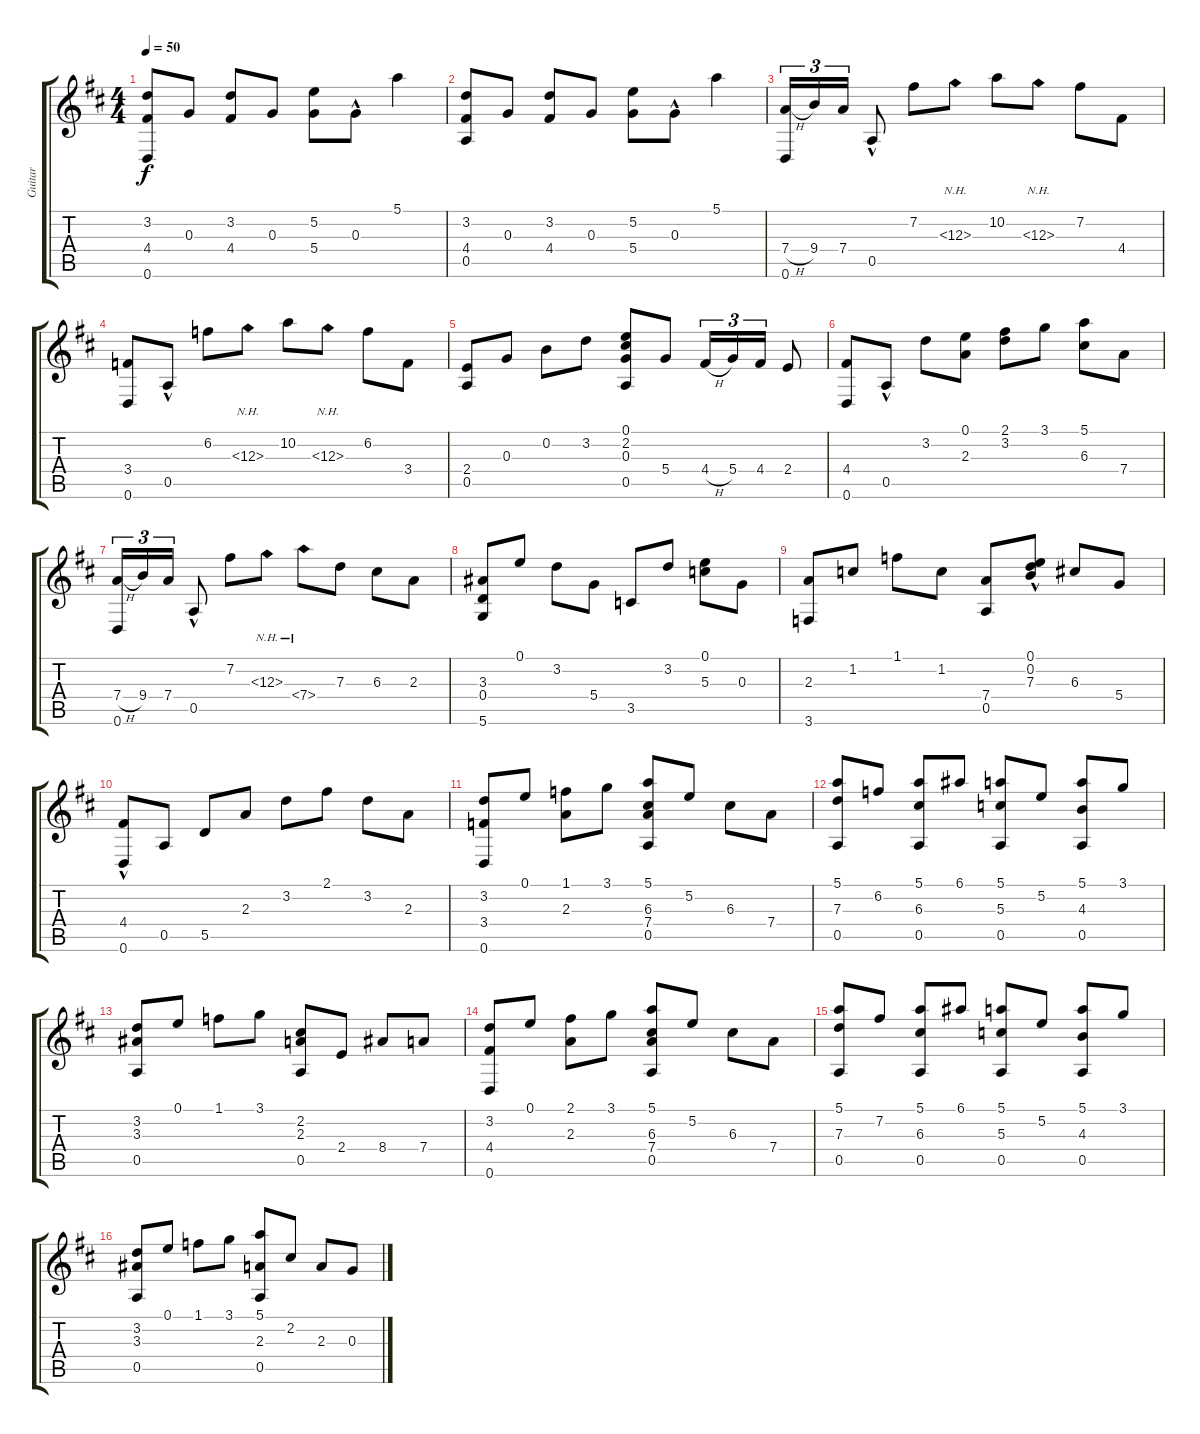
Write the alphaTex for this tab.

\track ("Guitar" "Guitar") {instrument acousticguitarnylon}
\staff {score tabs}
\tuning (E4 B3 G3 D3 A2 D2) {hide}
\ts (4 4)
\tempo 50
\clef g2
\ks d
(3.2 4.4 0.6).8{dy f} 0.3.8 (3.2 4.4).8 0.3.8 (5.2 5.4).8 0.3{hac}.8 5.1.4 |
(3.2 4.4 0.5).8 0.3.8 (3.2 4.4).8 0.3.8 (5.2 5.4).8 0.3{hac}.8 5.1.4 |
(7.4{h} 0.6).16{tu (3 2)} 9.4.16{tu (3 2)} 7.4.16{tu (3 2)} 0.5{hac}.8 7.2.8 12.3{nh}.8 10.2.8 12.3{nh}.8 7.2.8 4.4.8 |
(3.4 0.6).8 0.5{hac}.8 6.2.8 12.3{nh}.8 10.2.8 12.3{nh}.8 6.2.8 3.4.8 |
(2.4 0.5).8 0.3.8 0.2.8 3.2.8 (0.1 2.2 0.3 0.5).8 5.4.8 4.4{h}.16{tu (3 2)} 5.4.16{tu (3 2)} 4.4.16{tu (3 2)} 2.4.8 |
(4.4 0.6).8 0.5{hac}.8 3.2.8 (0.1 2.3).8 (2.1 3.2).8 3.1.8 (5.1 6.3).8 7.4.8 |
(7.4{h} 0.6).16{tu (3 2)} 9.4.16{tu (3 2)} 7.4.16{tu (3 2)} 0.5{hac}.8 7.2.8 12.3{nh}.8 7.4{nh}.8 7.3.8 6.3.8 2.3.8 |
(3.3 0.4 5.6).8 0.1.8 3.2.8 5.4.8 3.5.8 3.2.8 (0.1 5.3).8 0.3.8 |
(2.3 3.6).8 1.2.8 1.1.8 1.2.8 (7.4 0.5).8 (0.1{hac} 0.2{hac} 7.3).8 6.3.8 5.4.8 |
(4.4{hac} 0.6).8 0.5.8 5.5.8 2.3.8 3.2.8 2.1.8 3.2.8 2.3.8 |
(3.2 3.4 0.6).8 0.1.8 (1.1 2.3).8 3.1.8 (5.1 6.3 7.4 0.5).8 5.2.8 6.3.8 7.4.8 |
(5.1 7.3 0.5).8 6.2.8 (5.1 6.3 0.5).8 6.1.8 (5.1 5.3 0.5).8 5.2.8 (5.1 4.3 0.5).8 3.1.8 |
(3.2 3.3 0.5).8 0.1.8 1.1.8 3.1.8 (2.2 2.3 0.5).8 2.4.8 8.4.8 7.4.8 |
(3.2 4.4 0.6).8 0.1.8 (2.1 2.3).8 3.1.8 (5.1 6.3 7.4 0.5).8 5.2.8 6.3.8 7.4.8 |
(5.1 7.3 0.5).8 7.2.8 (5.1 6.3 0.5).8 6.1.8 (5.1 5.3 0.5).8 5.2.8 (5.1 4.3 0.5).8 3.1.8 |
(3.2 3.3 0.5).8 0.1.8 1.1.8 3.1.8 (5.1 2.3 0.5).8 2.2.8 2.3.8 0.3.8
